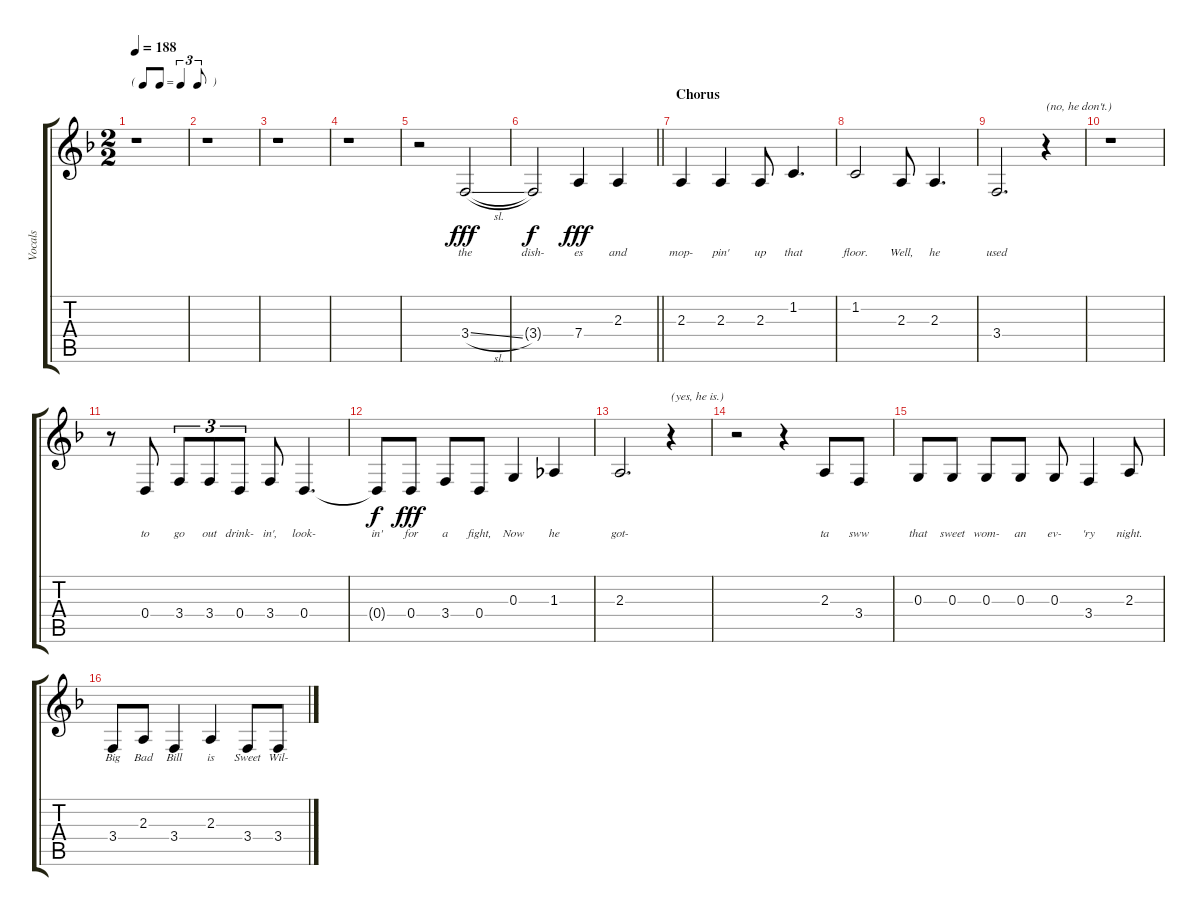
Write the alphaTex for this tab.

\track ("Vocals" "Vocals") {instrument lead6voice}
\staff {score tabs}
\tuning (E4 B3 G3 D3 A2 E2) {hide}
\ts (2 2)
\tf triplet8th
\tempo 188
\clef g2
\ks f
r.1{dy fff} |
r.1 |
r.1 |
r.1 |
r.2 3.4{sl}.2{lyrics (0 "the") lyrics (1 "") lyrics (2 "") lyrics (3 "") lyrics (4 "")} |
\barLineRight lightlight
3.4{t}.2{lyrics (0 "dish-") lyrics (1 "") lyrics (2 "") lyrics (3 "") lyrics (4 "") dy f} 7.4.4{lyrics (0 "es") lyrics (1 "") lyrics (2 "") lyrics (3 "") lyrics (4 "") dy fff} 2.3.4{lyrics (0 "and") lyrics (1 "") lyrics (2 "") lyrics (3 "") lyrics (4 "")} |
\section ("" "Chorus")
2.3.4{lyrics (0 "mop-") lyrics (1 "") lyrics (2 "") lyrics (3 "") lyrics (4 "")} 2.3.4{lyrics (0 "pin'") lyrics (1 "") lyrics (2 "") lyrics (3 "") lyrics (4 "")} 2.3.8{lyrics (0 "up") lyrics (1 "") lyrics (2 "") lyrics (3 "") lyrics (4 "")} 1.2.4{d lyrics (0 "that") lyrics (1 "") lyrics (2 "") lyrics (3 "") lyrics (4 "")} |
1.2.2{lyrics (0 "floor.") lyrics (1 "") lyrics (2 "") lyrics (3 "") lyrics (4 "")} 2.3.8{lyrics (0 "Well,") lyrics (1 "") lyrics (2 "") lyrics (3 "") lyrics (4 "")} 2.3.4{d lyrics (0 "he") lyrics (1 "") lyrics (2 "") lyrics (3 "") lyrics (4 "")} |
3.4.2{d lyrics (0 "used") lyrics (1 "") lyrics (2 "") lyrics (3 "") lyrics (4 "")} r.4{txt "(no, he don't.)"} |
r.1 |
r.8 0.4.8{lyrics (0 "to") lyrics (1 "") lyrics (2 "") lyrics (3 "") lyrics (4 "")} 3.4.8{tu (3 2) lyrics (0 "go") lyrics (1 "") lyrics (2 "") lyrics (3 "") lyrics (4 "")} 3.4.8{tu (3 2) lyrics (0 "out") lyrics (1 "") lyrics (2 "") lyrics (3 "") lyrics (4 "")} 0.4.8{tu (3 2) lyrics (0 "drink-") lyrics (1 "") lyrics (2 "") lyrics (3 "") lyrics (4 "")} 3.4.8{lyrics (0 "in',") lyrics (1 "") lyrics (2 "") lyrics (3 "") lyrics (4 "")} 0.4.4{d lyrics (0 "look-") lyrics (1 "") lyrics (2 "") lyrics (3 "") lyrics (4 "")} |
0.4{t}.8{lyrics (0 "in'") lyrics (1 "") lyrics (2 "") lyrics (3 "") lyrics (4 "") dy f} 0.4.8{lyrics (0 "for") lyrics (1 "") lyrics (2 "") lyrics (3 "") lyrics (4 "") dy fff} 3.4.8{lyrics (0 "a") lyrics (1 "") lyrics (2 "") lyrics (3 "") lyrics (4 "")} 0.4.8{lyrics (0 "fight,") lyrics (1 "") lyrics (2 "") lyrics (3 "") lyrics (4 "")} 0.3.4{lyrics (0 "Now") lyrics (1 "") lyrics (2 "") lyrics (3 "") lyrics (4 "")} 1.3.4{lyrics (0 "he") lyrics (1 "") lyrics (2 "") lyrics (3 "") lyrics (4 "")} |
2.3.2{d lyrics (0 "got-") lyrics (1 "") lyrics (2 "") lyrics (3 "") lyrics (4 "")} r.4{txt "(yes, he is.)"} |
r.2 r.4 2.3.8{lyrics (0 "ta") lyrics (1 "") lyrics (2 "") lyrics (3 "") lyrics (4 "")} 3.4.8{lyrics (0 "sww") lyrics (1 "") lyrics (2 "") lyrics (3 "") lyrics (4 "")} |
0.3.8{lyrics (0 "that") lyrics (1 "") lyrics (2 "") lyrics (3 "") lyrics (4 "")} 0.3.8{lyrics (0 "sweet") lyrics (1 "") lyrics (2 "") lyrics (3 "") lyrics (4 "")} 0.3.8{lyrics (0 "wom-") lyrics (1 "") lyrics (2 "") lyrics (3 "") lyrics (4 "")} 0.3.8{lyrics (0 "an") lyrics (1 "") lyrics (2 "") lyrics (3 "") lyrics (4 "")} 0.3.8{lyrics (0 "ev-") lyrics (1 "") lyrics (2 "") lyrics (3 "") lyrics (4 "")} 3.4.4{lyrics (0 "'ry") lyrics (1 "") lyrics (2 "") lyrics (3 "") lyrics (4 "")} 2.3.8{lyrics (0 "night.") lyrics (1 "") lyrics (2 "") lyrics (3 "") lyrics (4 "")} |
3.4.8{lyrics (0 "Big") lyrics (1 "") lyrics (2 "") lyrics (3 "") lyrics (4 "")} 2.3.8{lyrics (0 "Bad") lyrics (1 "") lyrics (2 "") lyrics (3 "") lyrics (4 "")} 3.4.4{lyrics (0 "Bill") lyrics (1 "") lyrics (2 "") lyrics (3 "") lyrics (4 "")} 2.3.4{lyrics (0 "is") lyrics (1 "") lyrics (2 "") lyrics (3 "") lyrics (4 "")} 3.4.8{lyrics (0 "Sweet") lyrics (1 "") lyrics (2 "") lyrics (3 "") lyrics (4 "")} 3.4.8{lyrics (0 "Wil-") lyrics (1 "") lyrics (2 "") lyrics (3 "") lyrics (4 "")}
